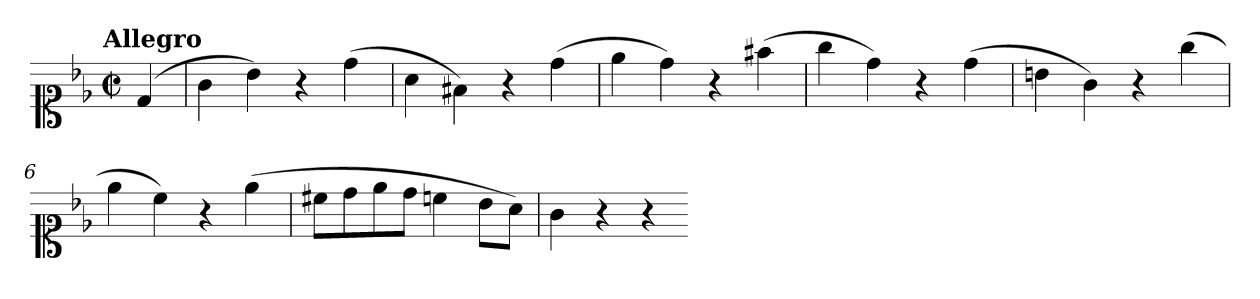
**kern
*part1
*staff1
*clefC1
*k[b-e-]
!!LO:TX:omd:t=Allegro
*M2/2
*met(c|)
*MM144
=
(4d
=1
4g
4b-)
4r
(4dd
=2
4a
4f#X\)
4r
(4dd
=3
4ee-
4dd)
4r
(4ff#X
=4
4gg
4dd)
4r
(4dd
=5
4bn
4g)
4r
(4gg
=6
4ee-
4cc)
4r
(4ee-
!!LO:LB:g=z
=7
8cc#XL
8dd
8ee-
8ddJ
4ccn
8b-L
8aJ)
=8
4g
4r
4r
=-
*-
